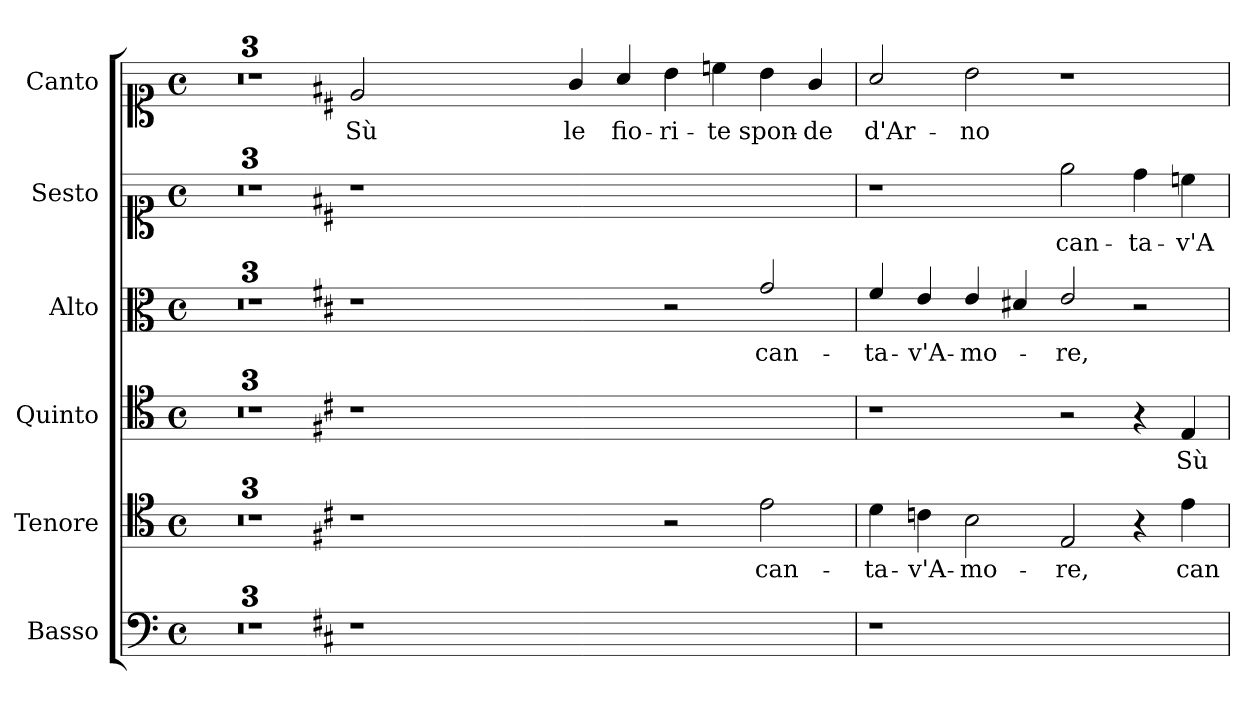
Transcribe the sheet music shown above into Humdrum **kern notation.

**kern	**kern	**text	**kern	**text	**kern	**text	**kern	**text	**kern	**text
*part6	*part5	*part5	*part4	*part4	*part3	*part3	*part2	*part2	*part1	*part1
*staff6	*staff5	*staff5	*staff4	*staff4	*staff3	*staff3	*staff2	*staff2	*staff1	*staff1
*I"Basso	*I"Tenore	*	*I"Quinto	*	*I"Alto	*	*I"Sesto	*	*I"Canto	*
*I'B	*I'T	*	*I'Q	*	*I'A	*	*I'S	*	*I'C	*
*clefF4	*clefC4	*	*clefC4	*	*clefC3	*	*clefC1	*	*clefC1	*
*k[]	*k[]	*	*k[]	*	*k[]	*	*k[]	*	*k[]	*
*C:	*C:	*	*C:	*	*C:	*	*C:	*	*C:	*
*M4/4	*M4/4	*	*M4/4	*	*M4/4	*	*M4/4	*	*M4/4	*
*met(c)	*met(c)	*	*met(c)	*	*met(c)	*	*met(c)	*	*met(c)	*
=1	=1	=1	=1	=1	=1	=1	=1	=1	=1	=1
1ryy	1ryy	.	1ryy	.	1ryy	.	1ryy	.	1ryy	.
=2	=2	=2	=2	=2	=2	=2	=2	=2	=2	=2
1ryy	1ryy	.	1ryy	.	1ryy	.	1ryy	.	1ryy	.
=3	=3	=3	=3	=3	=3	=3	=3	=3	=3	=3
*	*clefGv2	*	*clefGv2	*	*clefG2	*	*clefG2	*	*clefG2	*
1ryy	1ryy	.	1ryy	.	1ryy	.	1ryy	.	1ryy	.
=3X1-	=3X1-	=3X1-	=3X1-	=3X1-	=3X1-	=3X1-	=3X1-	=3X1-	=3X1-	=3X1-
*k[f#c#]	*k[f#c#]	*	*k[f#c#]	*	*k[f#c#]	*	*k[f#c#]	*	*k[f#c#]	*
*D:	*D:	*	*D:	*	*D:	*	*D:	*	*D:	*
!	!	!	!	!	!	!	!	!	!	!LO:LY:b
1r	1r	.	1r	.	1r	.	1r	.	2e/	Sù
.	.	.	.	.	.	.	.	.	1ryy	.
1ryy	1ryy	.	1ryy	.	1ryy	.	1ryy	.	.	.
!	!	!	!	!	!	!	!	!	!	!LO:LY:b
.	.	.	.	.	.	.	.	.	4g/	le
!	!	!	!	!	!	!	!	!	!	!LO:LY:b
.	.	.	.	.	.	.	.	.	4a/	fio-
!	!	!	!	!	!	!	!	!	!	!LO:LY:b
1ryy	2r	.	1ryy	.	2r	.	1ryy	.	4b\	-ri-
!	!	!	!	!	!	!	!	!	!	!LO:LY:b
.	.	.	.	.	.	.	.	.	4ccn\	-te
!	!	!LO:LY:b	!	!	!	!LO:LY:b	!	!	!	!LO:LY:b
.	2e\	can-	.	.	2g/	can-	.	.	4b\	spon-
!	!	!	!	!	!	!	!	!	!	!LO:LY:b
.	.	.	.	.	.	.	.	.	4g/	-de
=4	=4	=4	=4	=4	=4	=4	=4	=4	=4	=4
!	!	!LO:LY:b	!	!	!	!LO:LY:b	!	!	!	!LO:LY:b
1r	4d\	-ta-	1r	.	4f#/	-ta-	1r	.	2a/	d'Ar-
!	!	!LO:LY:b	!	!	!	!LO:LY:b	!	!	!	!
.	4cn\	-v'A-	.	.	4e/	-v'A-	.	.	.	.
!	!	!LO:LY:b	!	!	!	!LO:LY:b	!	!	!	!LO:LY:b
.	2B\	-mo-	.	.	4e/	-mo-	.	.	2b\	-no
.	.	.	.	.	4d#X/	.	.	.	.	.
!	!	!LO:LY:b	!	!	!	!LO:LY:b	!	!LO:LY:b	!	!
1ryy	2E/	-re,	2r	.	2e/	-re,	2ee\	can-	1r	.
!	!	!	!	!	!	!	!	!LO:LY:b	!	!
.	4r	.	4r	.	2r	.	4dd\	-ta-	.	.
!	!	!LO:LY:b	!	!LO:LY:b	!	!	!	!LO:LY:b	!	!
.	4e\	can-	4E/	Sù	.	.	4ccn\	-v'A-	.	.
=	=	=	=	=	=	=	=	=	=	=
*-	*-	*-	*-	*-	*-	*-	*-	*-	*-	*-
